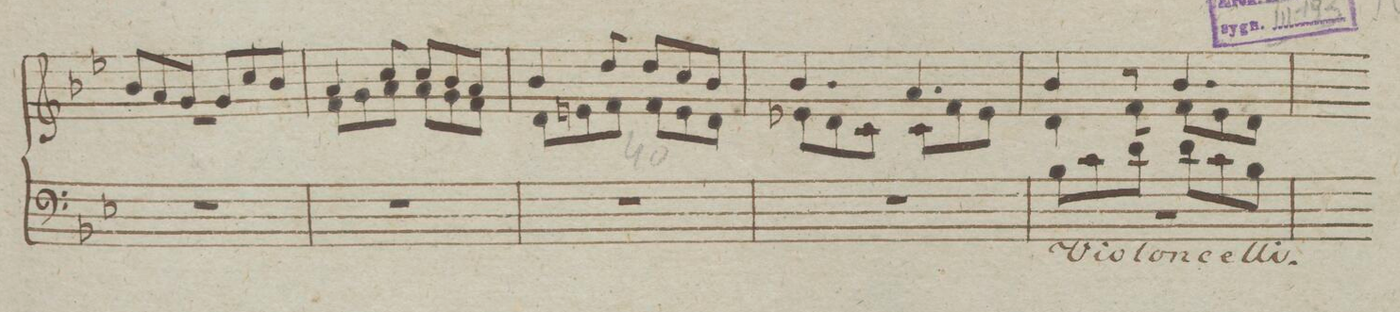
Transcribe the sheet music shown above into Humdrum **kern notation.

**kern
*I"Organo.
*clefF4
*k[b-e-]
*met(c)
*M6/8
2.r
=187
2.r
=188
2.r
=189
2.r
=190
*^
8B-\L	2.r
8c\	.
8d\J	.
8d\L	.
8c\	.
8B-\J	.
=191	=191
*-	*-
